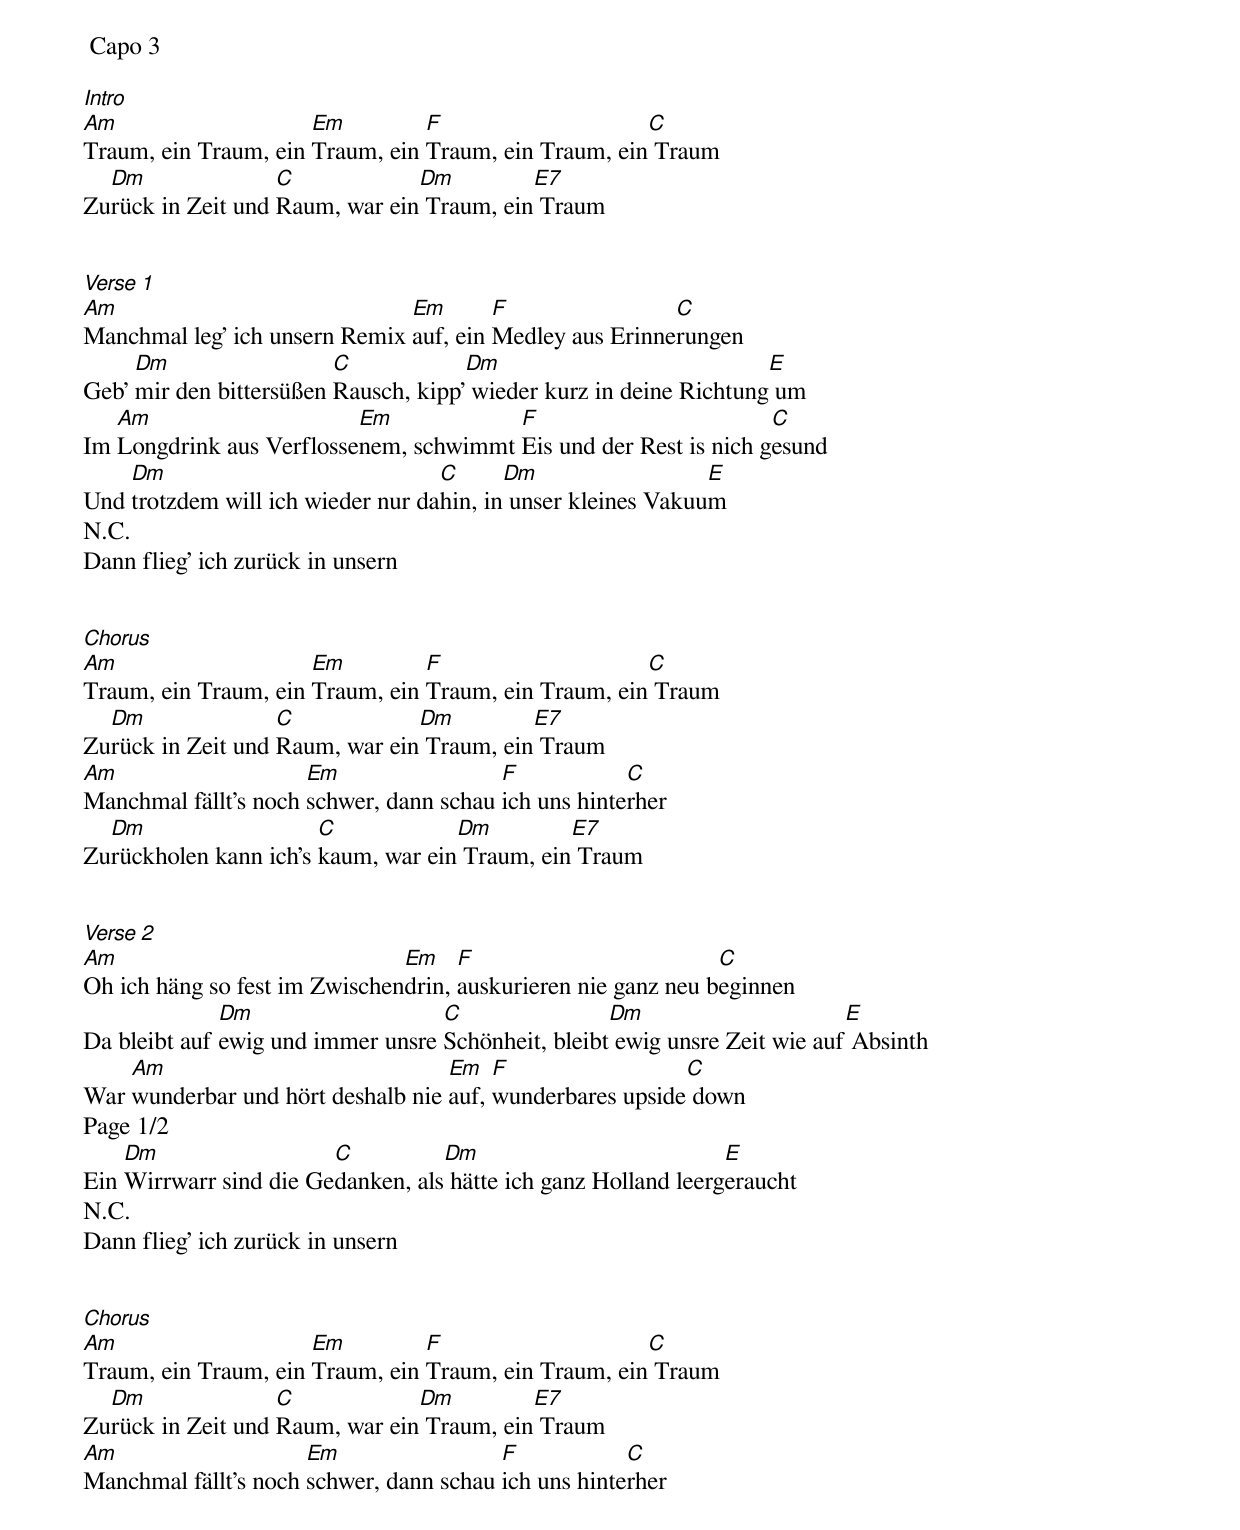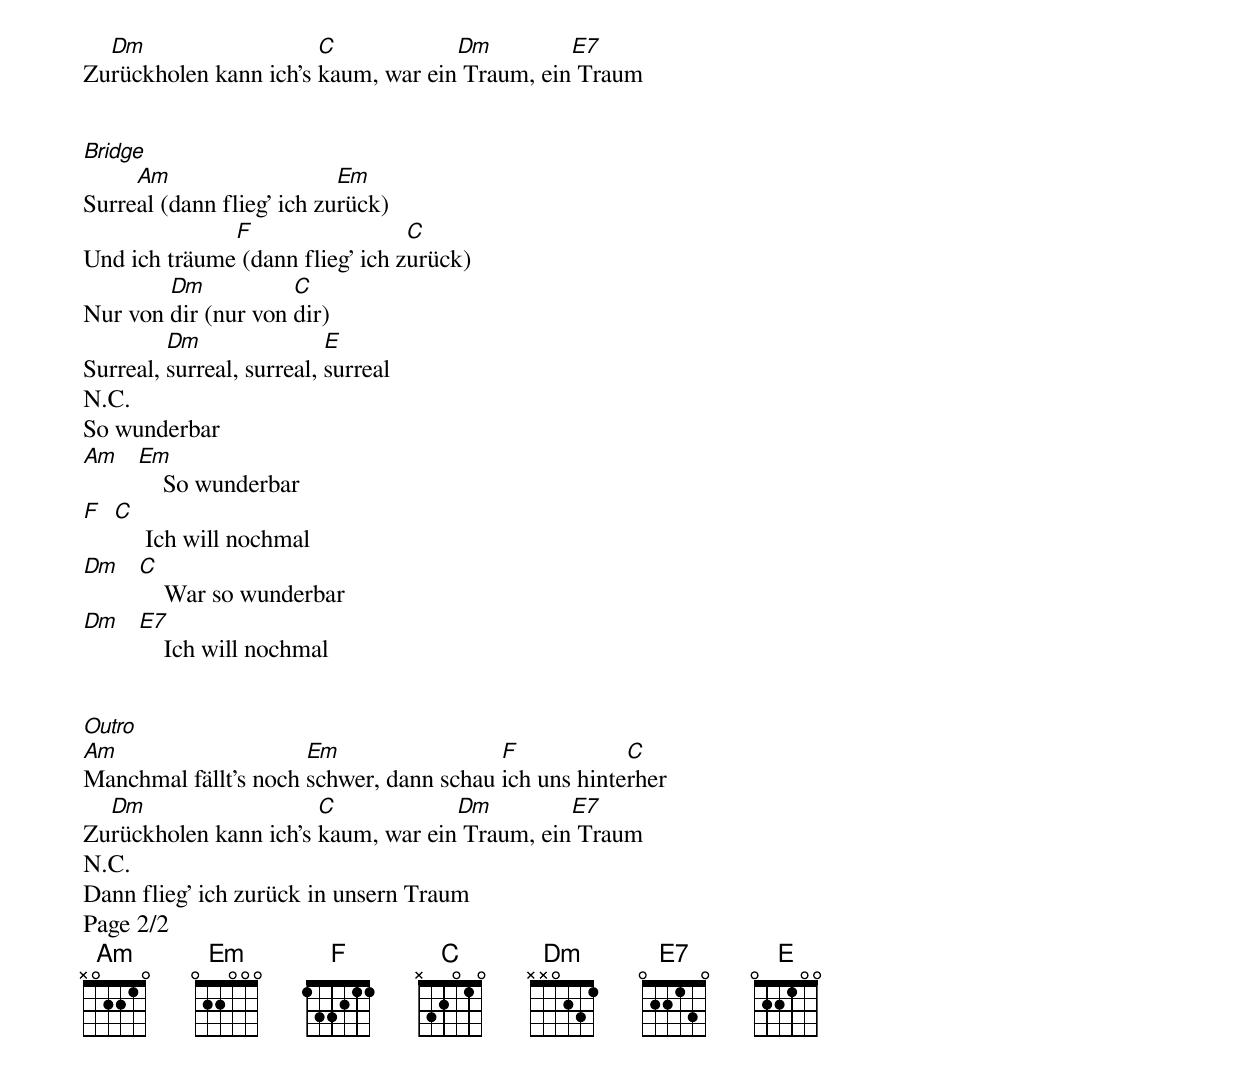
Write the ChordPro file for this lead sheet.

 Capo 3

[Intro]
[Am]Traum, ein Traum, ein [Em]Traum, ein [F]Traum, ein Traum, ein[C] Traum
Zu[Dm]rück in Zeit und [C]Raum, war ein[Dm] Traum, ein[E7] Traum


[Verse 1]
[Am]Manchmal leg' ich unsern Remix [Em]auf, ein [F]Medley aus Erinne[C]rungen
Geb' [Dm]mir den bittersüßen [C]Rausch, kipp'[Dm] wieder kurz in deine Richtung[E] um
Im [Am]Longdrink aus Verflosse[Em]nem, schwimmt [F]Eis und der Rest is nich g[C]esund
Und [Dm]trotzdem will ich wieder nur da[C]hin, in[Dm] unser kleines Vakuu[E]m
N.C.
Dann flieg' ich zurück in unsern


[Chorus]
[Am]Traum, ein Traum, ein [Em]Traum, ein [F]Traum, ein Traum, ein[C] Traum
Zu[Dm]rück in Zeit und [C]Raum, war ein[Dm] Traum, ein[E7] Traum
[Am]Manchmal fällt's noch [Em]schwer, dann schau [F]ich uns hinte[C]rher
Zu[Dm]rückholen kann ich's [C]kaum, war ein[Dm] Traum, ein[E7] Traum


[Verse 2]
[Am]Oh ich häng so fest im Zwischen[Em]drin, [F]auskurieren nie ganz neu b[C]eginnen
Da bleibt auf [Dm]ewig und immer unsre [C]Schönheit, bleibt[Dm] ewig unsre Zeit wie auf[E] Absinth
War [Am]wunderbar und hört deshalb nie [Em]auf, [F]wunderbares upside[C] down
Page 1/2
Ein [Dm]Wirrwarr sind die Ge[C]danken, als[Dm] hätte ich ganz Holland leerg[E]eraucht
N.C.
Dann flieg' ich zurück in unsern


[Chorus]
[Am]Traum, ein Traum, ein [Em]Traum, ein [F]Traum, ein Traum, ein[C] Traum
Zu[Dm]rück in Zeit und [C]Raum, war ein[Dm] Traum, ein[E7] Traum
[Am]Manchmal fällt's noch [Em]schwer, dann schau [F]ich uns hinte[C]rher
Zu[Dm]rückholen kann ich's [C]kaum, war ein[Dm] Traum, ein[E7] Traum


[Bridge]
Surre[Am]al (dann flieg' ich zu[Em]rück)
Und ich träume[F] (dann flieg' ich z[C]urück)
Nur von [Dm]dir (nur von [C]dir)
Surreal, [Dm]surreal, surreal, [E]surreal
N.C.
So wunderbar
[Am]   [Em]    So wunderbar
[F]  [C]     Ich will nochmal
[Dm]   [C]    War so wunderbar
[Dm]   [E7]    Ich will nochmal


[Outro]
[Am]Manchmal fällt's noch [Em]schwer, dann schau [F]ich uns hinte[C]rher
Zu[Dm]rückholen kann ich's [C]kaum, war ein[Dm] Traum, ein[E7] Traum
N.C.
Dann flieg' ich zurück in unsern Traum
Page 2/2
